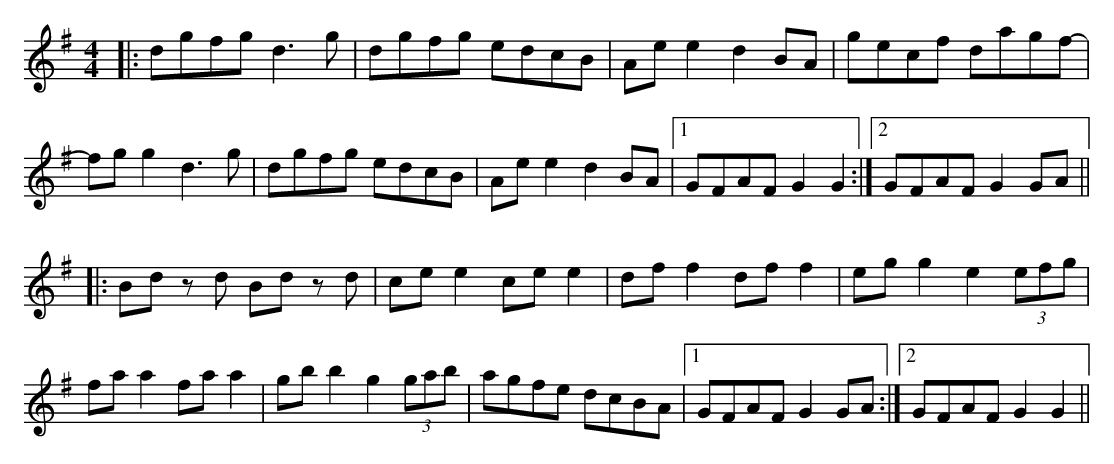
X:1
M:4/4
K:G
|:dgfg d3 g|dgfg edcB|Ae e2 d2 BA|gecf dagf-|
fg g2 d3 g|dgfg edcB|Ae e2 d2 BA|1 GFAF G2 G2:|2 GFAF G2 GA||
|:Bd z d Bd z d|ce e2 ce e2|df f2 df f2|eg g2 e2 (3efg|
fa a2 fa a2|gb b2 g2 (3gab|agfe dcBA|1 GFAF G2 GA:|2 GFAF G2 G2||
